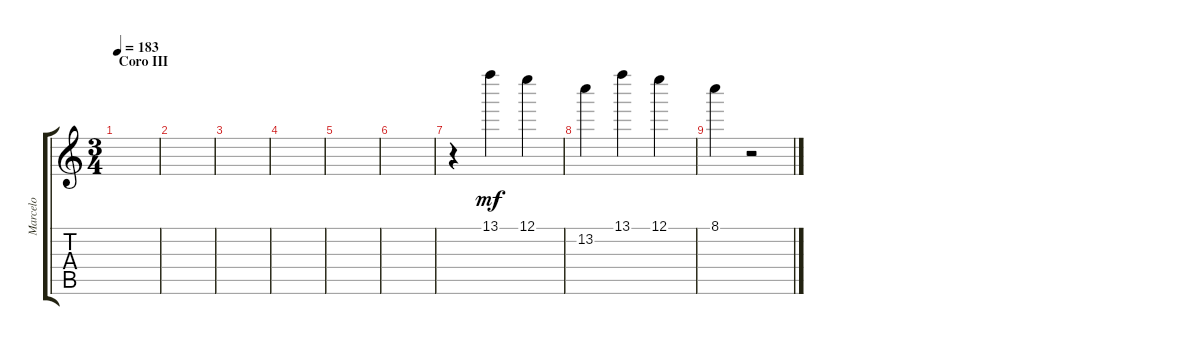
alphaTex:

\track ("Marcelo" "Marcelo") {instrument marimba}
\staff {score tabs}
\tuning (E6 B5 G5 D5 A4 E4) {hide}
\ts (3 4)
\section ("" "Coro III")
\tempo 183
\clef g2
\ks c
|
|
|
|
|
|
r.4 13.1.4{dy mf} 12.1.4 |
13.2.4 13.1.4 12.1.4 |
8.1.4 r.2
